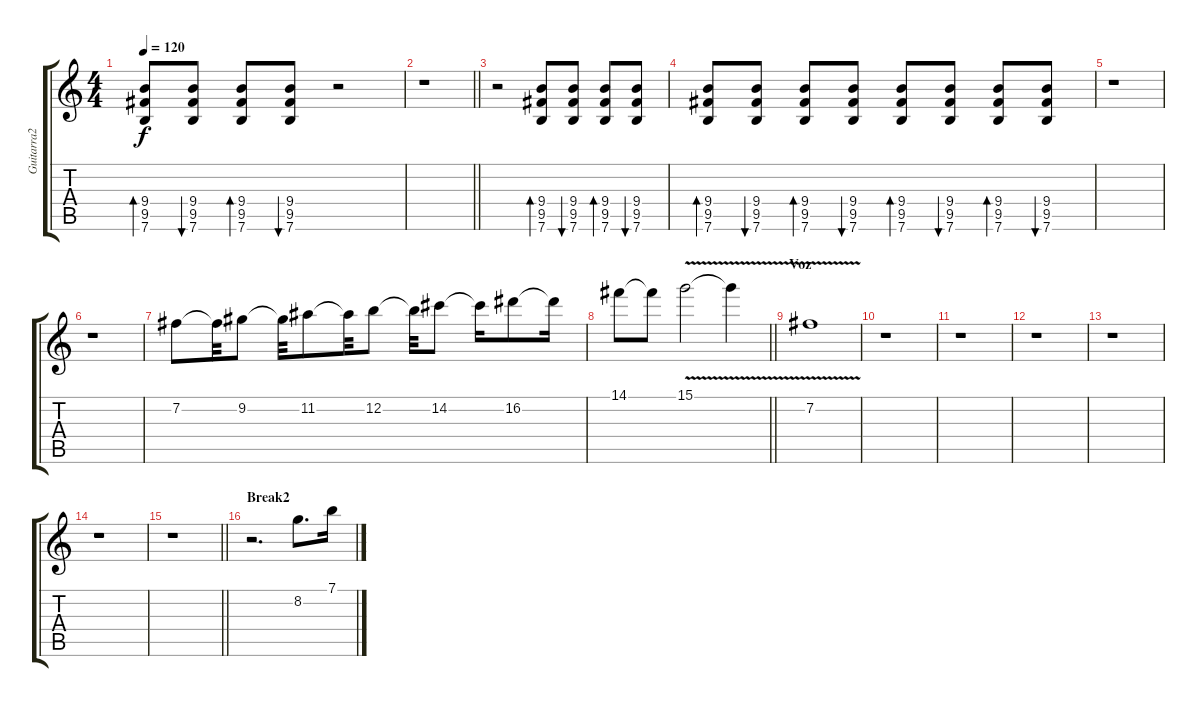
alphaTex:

\track ("Guitarra2" "Guitarra2") {instrument electricguitarjazz}
\staff {score tabs}
\tuning (E4 B3 G3 D3 A2 E2) {hide}
\ts (4 4)
\tempo 120
\clef g2
\ks c
(9.4 9.5 7.6).8{bd 60 dy f} (9.4 9.5 7.6).8{bu 60} (9.4 9.5 7.6).8{bd 60} (9.4 9.5 7.6).8{bu 60} r.2 |
\barLineRight lightlight
r.1 |
r.2 (9.4 9.5 7.6).8{bd 60} (9.4 9.5 7.6).8{bu 60} (9.4 9.5 7.6).8{bd 60} (9.4 9.5 7.6).8{bu 60} |
(9.4 9.5 7.6).8{bd 60} (9.4 9.5 7.6).8{bu 60} (9.4 9.5 7.6).8{bd 60} (9.4 9.5 7.6).8{bu 60} (9.4 9.5 7.6).8{bd 60} (9.4 9.5 7.6).8{bu 60} (9.4 9.5 7.6).8{bd 60} (9.4 9.5 7.6).8{bu 60} |
r.1 |
r.1 |
7.2.8 7.2{t}.32 9.2.8 9.2{t}.32 11.2.8 11.2{t}.32 12.2.8 12.2{t}.32 14.2.8 14.2{t}.16 16.2.8 16.2{t}.16 |
\barLineRight lightlight
14.1.8 14.1{t}.8 15.1{v}.2 15.1{t}.4 |
\section ("" "Voz")
7.2{v}.1 |
r.1 |
r.1 |
r.1 |
r.1 |
r.1 |
\barLineRight lightlight
r.1 |
\section ("" "Break2")
r.2{d} 8.2.8{d volume 12 instrument electricguitarjazz} 7.1.16
